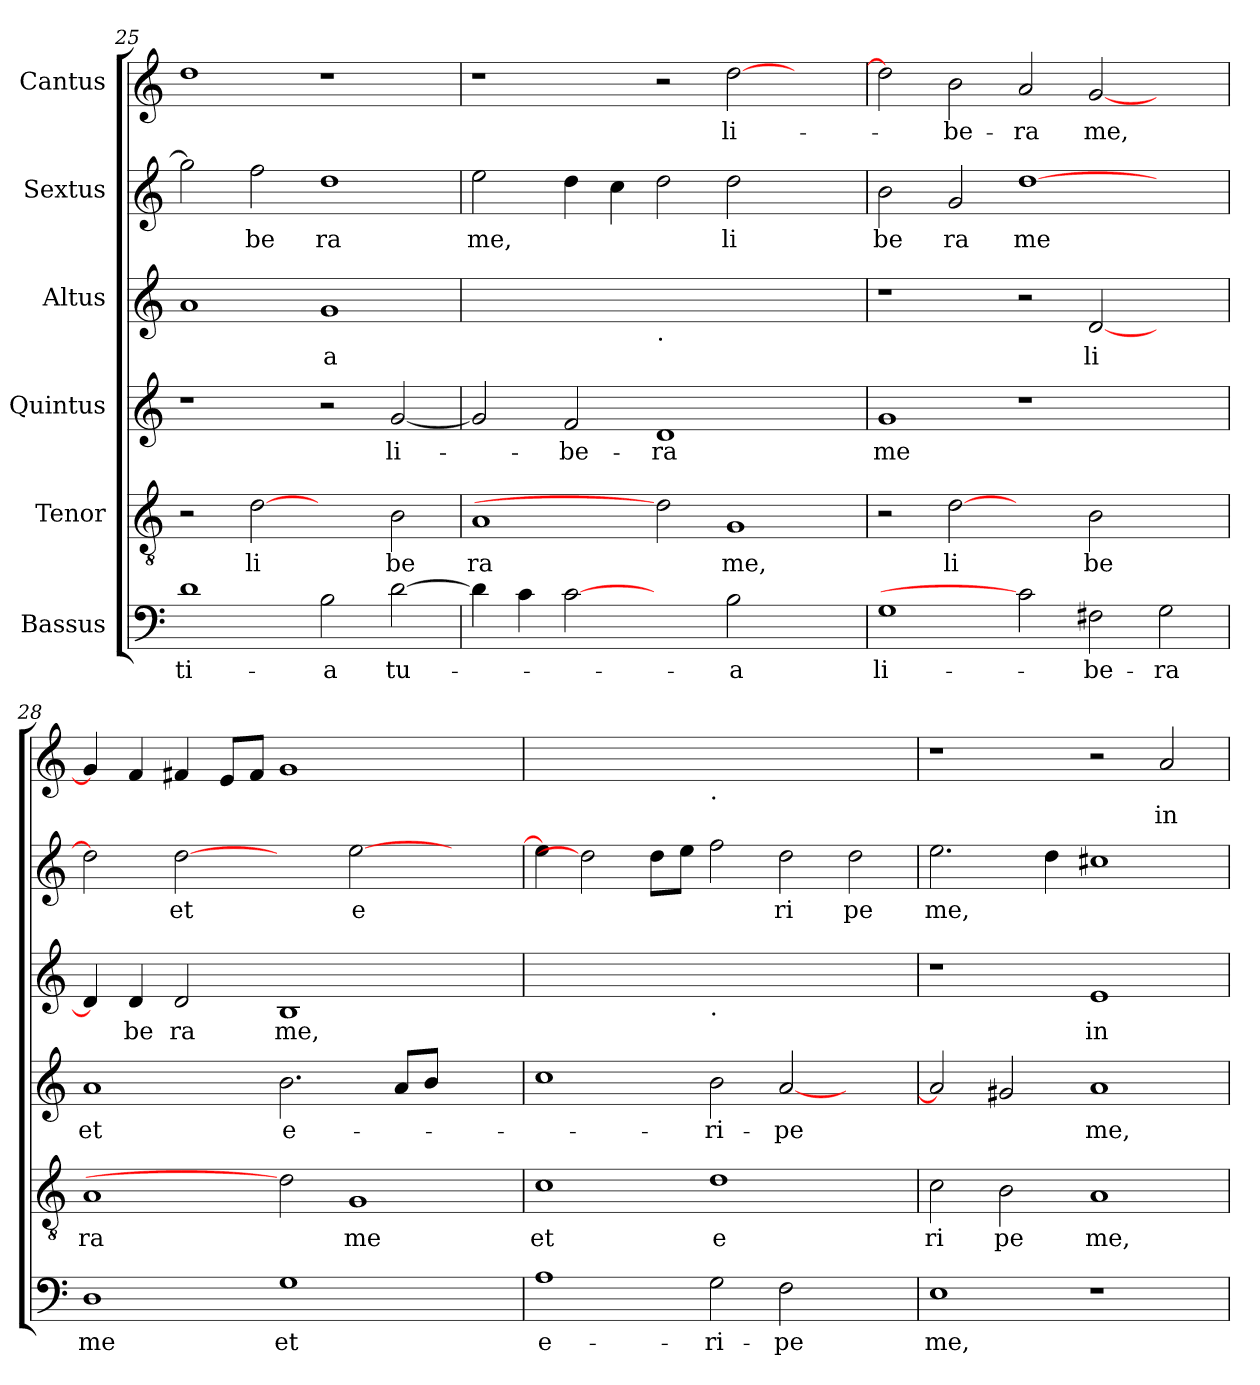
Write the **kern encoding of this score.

**kern	**text	**kern	**text	**kern	**text	**kern	**text	**kern	**text	**kern	**text
*part6	*part6	*part5	*part5	*part4	*part4	*part3	*part3	*part2	*part2	*part1	*part1
*staff6	*staff6	*staff5	*staff5	*staff4	*staff4	*staff3	*staff3	*staff2	*staff2	*staff1	*staff1
*I"Bassus	*	*I"Tenor	*	*I"Quintus	*	*I"Altus	*	*I"Sextus	*	*I"Cantus	*
*clefF4	*	*clefGv2	*	*clefG2	*	*clefG2	*	*clefG2	*	*clefG2	*
*k[]	*	*k[]	*	*k[]	*	*k[]	*	*k[]	*	*k[]	*
=25	=25	=25	=25	=25	=25	=25	=25	=25	=25	=25	=25
!	!LO:LY:b	!	!	!	!	!	!	!	!	!	!
1d	-ti-	2r	.	1r	.	1a	.	2gg\]	.	1dd	.
!	!	!	!LO:LY:b	!	!	!	!	!	!LO:LY:b	!	!
.	.	[2d	li	.	.	.	.	2ff\	be	.	.
!	!LO:LY:b	!	!	!	!	!	!LO:LY:b	!	!LO:LY:b	!	!
2B\	-a	2ryy	.	2r	.	1g	a	1dd	ra	1r	.
!	!LO:LY:b	!	!LO:LY:b	!	!LO:LY:b	!	!	!	!	!	!
[>2d\	tu-	2B\	be	[<2g/	li-	.	.	.	.	.	.
=26	=26	=26	=26	=26	=26	=26	=26	=26	=26	=26	=26
!	!	!	!LO:LY:b	!	!	!	!	!	!LO:LY:b	!	!
4d\]	.	1A	ra	2g/]	.	1ryy	.	2ee\	me,	1r	.
4c\	.	.	.	.	.	.	.	.	.	.	.
!	!	!	!	!	!LO:LY:b	!	!	!	!	!	!
[2c	.	.	.	2f/	-be-	.	.	4dd\	.	.	.
.	.	.	.	.	.	.	.	4cc\	.	.	.
!	!	!	!	!	!	!LO:TX:b:t=.	!	!	!	!	!
!	!	!	!	!	!LO:LY:b	!	!	!	!	!	!
2ryy	.	2d]	.	1d	-ra	1.ryy	.	2dd\	.	2r	.
!	!LO:LY:b	!	!LO:LY:b	!	!	!	!	!	!LO:LY:b	!	!LO:LY:b
2B\	-a	1G	me,	.	.	.	.	2dd\	li	[>2dd\	li-
2ryy	.	.	.	2ryy	.	.	.	2ryy	.	2ryy	.
=27	=27	=27	=27	=27	=27	=27	=27	=27	=27	=27	=27
!	!LO:LY:b	!	!	!	!LO:LY:b	!	!	!	!LO:LY:b	!	!
1G	li-	2r	.	1g	me	1r	.	2b\	be	2dd\]	.
!	!	!	!LO:LY:b	!	!	!	!	!	!LO:LY:b	!	!LO:LY:b
.	.	[2d	li	.	.	.	.	2g/	ra	2b\	-be-
!	!	!	!	!	!	!	!	!	!LO:LY:b	!	!LO:LY:b
2c]	.	2ryy	.	1r	.	2r	.	[>1dd	me	2a/	-ra
!	!LO:LY:b	!	!LO:LY:b	!	!	!	!LO:LY:b	!	!	!	!LO:LY:b
2F#X\	-be-	2B\	be	.	.	[<2d/	li	.	.	[<2g/	me,
!	!LO:LY:b	!	!	!	!	!	!	!	!	!	!
2G\	-ra	2ryy	.	2ryy	.	2ryy	.	2ryy	.	2ryy	.
=28	=28	=28	=28	=28	=28	=28	=28	=28	=28	=28	=28
!	!LO:LY:b	!	!LO:LY:b	!	!LO:LY:b	!	!	!	!	!	!
1D	me	1A	ra	1a	et	4d/]	.	2dd\]	.	4g/]	.
!	!	!	!	!	!	!	!LO:LY:b	!	!	!	!
.	.	.	.	.	.	4d/	be	.	.	4f/	.
!	!	!	!	!	!	!	!LO:LY:b	!	!LO:LY:b	!	!
.	.	.	.	.	.	2d/	ra	[2dd	et	4f#X/	.
.	.	.	.	.	.	.	.	.	.	8e/L	.
.	.	.	.	.	.	.	.	.	.	8f#/J	.
!	!LO:LY:b	!	!	!	!LO:LY:b	!	!LO:LY:b	!	!	!	!
1G	et	2d]	.	2.b\	e-	1B	me,	2ryy	.	1g	.
!	!	!	!LO:LY:b	!	!	!	!	!	!LO:LY:b	!	!
.	.	1G	me	.	.	.	.	[>2ee\	e	.	.
.	.	.	.	8a/L	.	.	.	.	.	.	.
.	.	.	.	8b/J	.	.	.	.	.	.	.
2ryy	.	.	.	2ryy	.	2ryy	.	2ryy	.	2ryy	.
!!LO:LB:g=z
=29	=29	=29	=29	=29	=29	=29	=29	=29	=29	=29	=29
!	!LO:LY:b	!	!LO:LY:b	!	!	!	!	!	!	!	!
1A	e-	1c	et	1cc	.	1ryy	.	4ee\]	.	1ryy	.
.	.	.	.	.	.	.	.	2dd]	.	.	.
.	.	.	.	.	.	.	.	8dd\L	.	.	.
.	.	.	.	.	.	.	.	8ee\J	.	.	.
!	!	!	!	!	!	!	!	!	!	!LO:TX:b:t=.	!
!	!	!	!	!	!	!LO:TX:b:t=.	!	!	!	!	!
!	!LO:LY:b	!	!LO:LY:b	!	!LO:LY:b	!	!	!	!	!	!
2G\	-ri-	1d	e	2b\	-ri-	1.ryy	.	2ff\	.	1.ryy	.
!	!LO:LY:b	!	!	!	!LO:LY:b	!	!	!	!LO:LY:b	!	!
2F\	-pe	.	.	[>2a/	-pe	.	.	2dd\	ri	.	.
!	!	!	!	!	!	!	!	!	!LO:LY:b	!	!
2ryy	.	2ryy	.	2ryy	.	.	.	2dd\	pe	.	.
!!LO:PB:g=z
=30	=30	=30	=30	=30	=30	=30	=30	=30	=30	=30	=30
!	!LO:LY:b	!	!LO:LY:b	!	!	!	!	!	!LO:LY:b	!	!
1E	me,	2c\	ri	2a/]	.	1r	.	2.ee\	me,	1r	.
!	!	!	!LO:LY:b	!	!	!	!	!	!	!	!
.	.	2B\	pe	2g#X/	.	.	.	.	.	.	.
.	.	.	.	.	.	.	.	4dd\	.	.	.
!	!	!	!LO:LY:b	!	!LO:LY:b	!	!LO:LY:b	!	!	!	!
1r	.	1A	me,	1a	me,	1e	in	1cc#X	.	2r	.
!	!	!	!	!	!	!	!	!	!	!	!LO:LY:b
.	.	.	.	.	.	.	.	.	.	2a/	in
=	=	=	=	=	=	=	=	=	=	=	=
*-	*-	*-	*-	*-	*-	*-	*-	*-	*-	*-	*-
